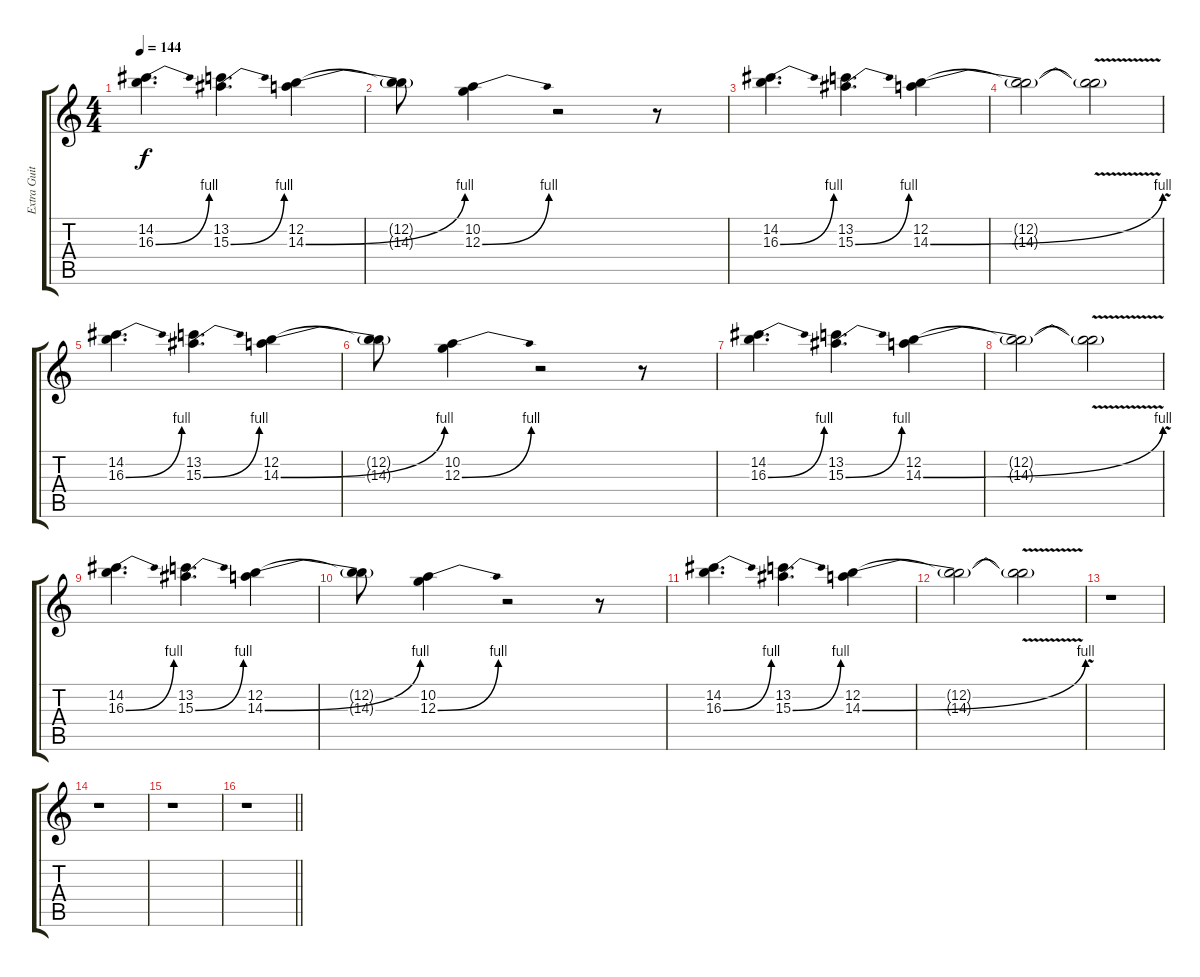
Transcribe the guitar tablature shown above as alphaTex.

\track ("Extra Guitar #2" "Extra Guit") {instrument distortionguitar}
\staff {score tabs}
\tuning (E4 B3 G3 D3 A2 E2) {hide}
\ts (4 4)
\tempo 144
\clef g2
\ks c
(14.2 16.3{be (bend 0 0 60 4)}).4{d dy f} (13.2 15.3{be (bend 0 0 60 4)}).4{d} (12.2 14.3{be (bend 0 0 60 4)}).4 |
(12.2{t} 14.3{t}).8 (10.2 12.3{be (bend 0 0 60 4)}).4 r.2 r.8 |
(14.2 16.3{be (bend 0 0 60 4)}).4{d} (13.2 15.3{be (bend 0 0 60 4)}).4{d} (12.2 14.3{be (bend 0 0 60 4)}).4 |
(12.2{t} 14.3{t}).2 (12.2{v t} 14.3{v t}).2 |
(14.2 16.3{be (bend 0 0 60 4)}).4{d} (13.2 15.3{be (bend 0 0 60 4)}).4{d} (12.2 14.3{be (bend 0 0 60 4)}).4 |
(12.2{t} 14.3{t}).8 (10.2 12.3{be (bend 0 0 60 4)}).4 r.2 r.8 |
(14.2 16.3{be (bend 0 0 60 4)}).4{d} (13.2 15.3{be (bend 0 0 60 4)}).4{d} (12.2 14.3{be (bend 0 0 60 4)}).4 |
(12.2{t} 14.3{t}).2 (12.2{v t} 14.3{v t}).2 |
(14.2 16.3{be (bend 0 0 60 4)}).4{d} (13.2 15.3{be (bend 0 0 60 4)}).4{d} (12.2 14.3{be (bend 0 0 60 4)}).4 |
(12.2{t} 14.3{t}).8 (10.2 12.3{be (bend 0 0 60 4)}).4 r.2 r.8 |
(14.2 16.3{be (bend 0 0 60 4)}).4{d} (13.2 15.3{be (bend 0 0 60 4)}).4{d} (12.2 14.3{be (bend 0 0 60 4)}).4 |
(12.2{t} 14.3{t}).2 (12.2{v t} 14.3{v t}).2 |
r.1 |
r.1 |
r.1 |
\barLineRight lightlight
r.1
